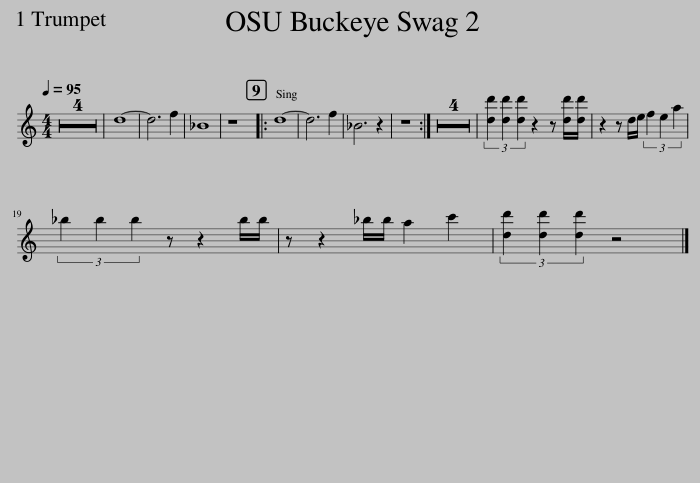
X:1
L:1/8
Q:1/4=95
M:4/4
I:linebreak $
K:none
V:1 treble transpose=-2
V:1
[K:C] z8 | z8 | z8 | z8 | d8- | %5
 d6 f2 | _B8 | z8 |: d8- | d6 f2 | %10
 _B6 z2 | z8 :| z8 | z8 | z8 | %15
 z8 | (3[dd']2 [dd']2 [dd']2 z2 z [dd']/[dd']/ | z2 z d/e/ (3f2 e2 a2 |$ (3_b2 b2 b2 z z2 b/b/ | z z2 _b/b/ a2 c'2 | %20
 (3[dd']2 [dd']2 [dd']2 z4 |] %21
